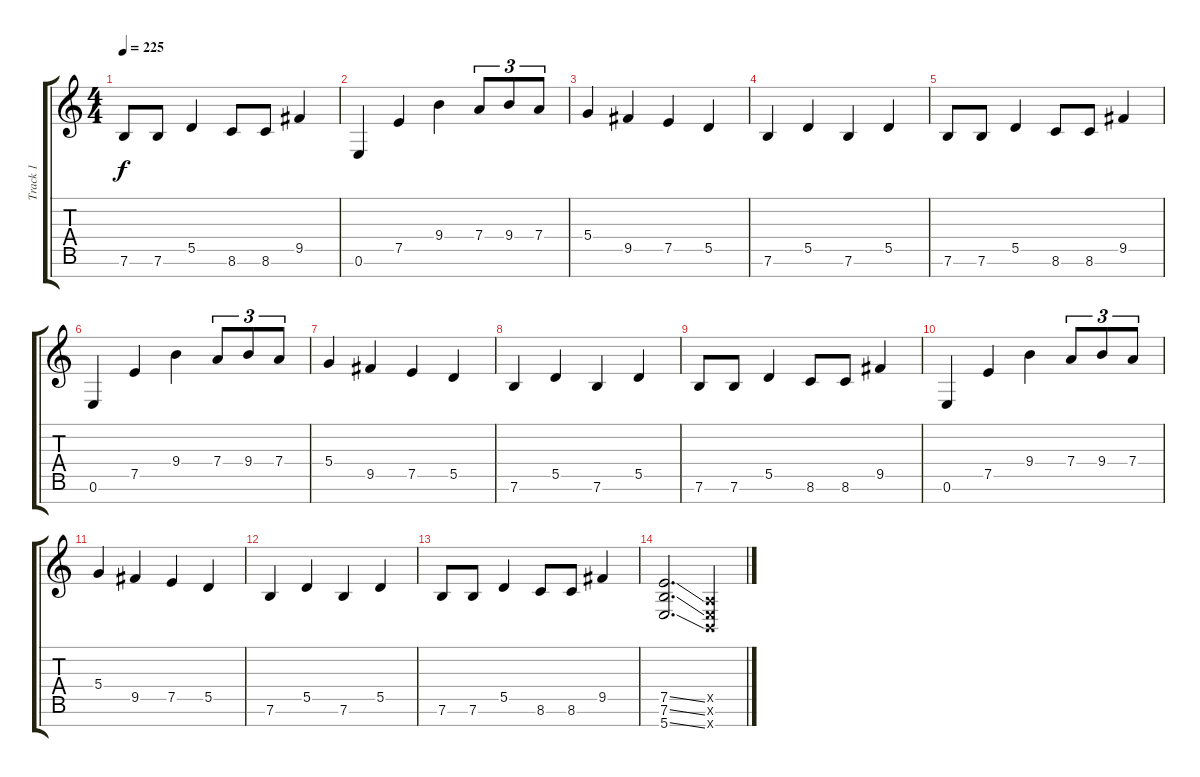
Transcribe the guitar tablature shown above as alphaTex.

\track ("Track 1" "Track 1") {instrument distortionguitar}
\staff {score tabs}
\tuning (E4 B3 G3 D3 A2 E2 B1) {hide}
\ts (4 4)
\tempo 225
\clef g2
\ks c
7.6.8{dy f} 7.6.8 5.5.4 8.6.8 8.6.8 9.5.4 |
0.6.4 7.5.4 9.4.4 7.4.8{tu (3 2)} 9.4.8{tu (3 2)} 7.4.8{tu (3 2)} |
5.4.4 9.5.4 7.5.4 5.5.4 |
7.6.4 5.5.4 7.6.4 5.5.4 |
7.6.8 7.6.8 5.5.4 8.6.8 8.6.8 9.5.4 |
0.6.4 7.5.4 9.4.4 7.4.8{tu (3 2)} 9.4.8{tu (3 2)} 7.4.8{tu (3 2)} |
5.4.4 9.5.4 7.5.4 5.5.4 |
7.6.4 5.5.4 7.6.4 5.5.4 |
7.6.8 7.6.8 5.5.4 8.6.8 8.6.8 9.5.4 |
0.6.4 7.5.4 9.4.4 7.4.8{tu (3 2)} 9.4.8{tu (3 2)} 7.4.8{tu (3 2)} |
5.4.4 9.5.4 7.5.4 5.5.4 |
7.6.4 5.5.4 7.6.4 5.5.4 |
7.6.8 7.6.8 5.5.4 8.6.8 8.6.8 9.5.4 |
(7.5{ss} 7.6{ss} 5.7{ss}).2{d} (0.5{x} 0.6{x} 0.7{x}).4
